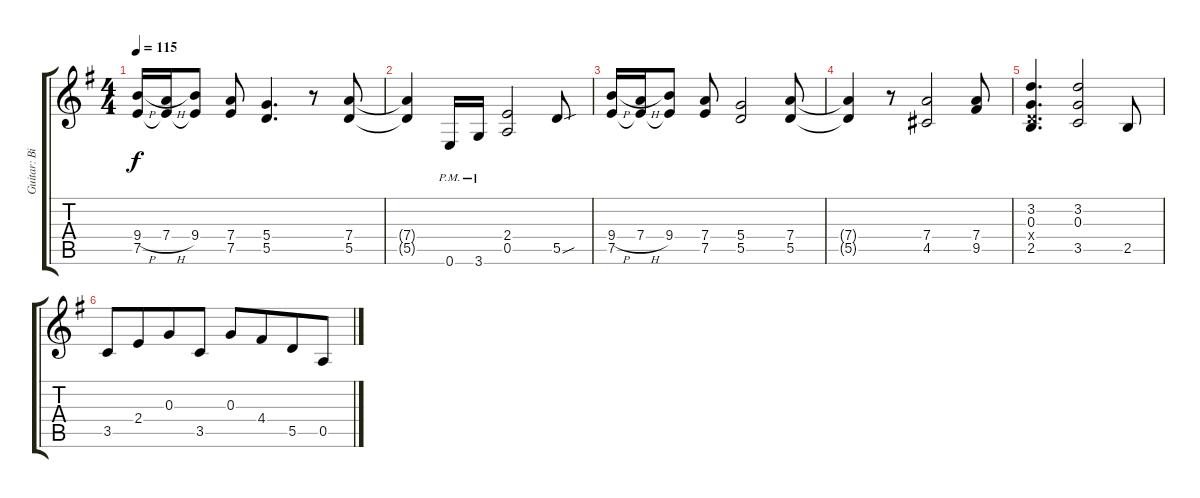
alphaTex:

\track ("Guitar: Billy" "Guitar: Bi") {instrument distortionguitar}
\staff {score tabs}
\tuning (E4 B3 G3 D3 A2 E2) {hide}
\ts (4 4)
\tempo 115
\clef g2
\ks g
(9.4{h} 7.5).16{dy f} (7.4{h} 7.5{t}).16 (9.4 7.5{t}).8 (7.4 7.5).8 (5.4 5.5).4{d} r.8 (7.4 5.5).8 |
(7.4{t} 5.5{t}).4 0.6{pm}.16 3.6{pm}.16 (2.4 0.5).2 5.5{sou}.8 |
(9.4{h} 7.5).16 (7.4{h} 7.5{t}).16 (9.4 7.5{t}).8 (7.4 7.5).8 (5.4 5.5).2 (7.4 5.5).8 |
(7.4{t} 5.5{t}).4 r.8 (7.4 4.5).2 (7.4 9.5).8 |
(3.2 0.3 0.4{x} 2.5).4{d} (3.2 0.3 3.5).2 2.5.8 |
3.5.8 2.4.8{beam merge} 0.3.8 3.5.8 0.3.8 4.4.8{beam merge} 5.5.8 0.5.8
